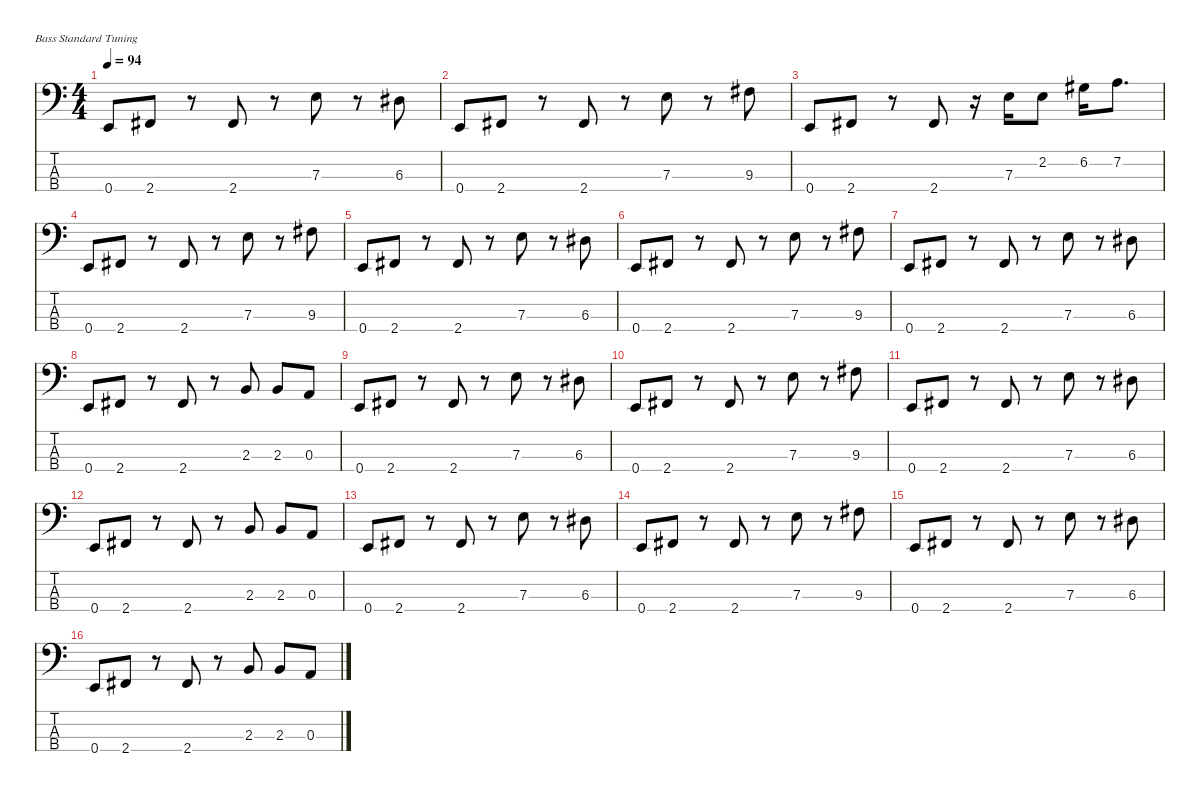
\defaultSystemsLayout 4
\hideDynamics
\bracketExtendMode nobrackets
\singleTrackTrackNamePolicy hidden
\multiTrackTrackNamePolicy hidden
\otherSystemsTrackNameOrientation horizontal
\track ("Andy Rourke" "el.bs.") {instrument electricbassfinger}
\staff {score tabs}
\tuning (G2 D2 A1 E1)
\ts (4 4)
\tempo 94
\clef f4
\ks c
0.4.8{dy f} 2.4{acc #}.8 r.8 2.4{acc #}.8 r.8 7.3.8 r.8 6.3{acc #}.8 |
0.4.8 2.4{acc #}.8 r.8 2.4{acc #}.8 r.8 7.3.8 r.8 9.3{acc #}.8 |
0.4.8 2.4{acc #}.8 r.8 2.4{acc #}.8 r.16 7.3.16 2.2.8 6.2{acc #}.16 7.2.8{d} |
0.4.8 2.4{acc #}.8 r.8 2.4{acc #}.8 r.8 7.3.8 r.8 9.3{acc #}.8 |
0.4.8 2.4{acc #}.8 r.8 2.4{acc #}.8 r.8 7.3.8 r.8 6.3{acc #}.8 |
0.4.8 2.4{acc #}.8 r.8 2.4{acc #}.8 r.8 7.3.8 r.8 9.3{acc #}.8 |
0.4.8 2.4{acc #}.8 r.8 2.4{acc #}.8 r.8 7.3.8 r.8 6.3{acc #}.8 |
0.4.8 2.4{acc #}.8 r.8 2.4{acc #}.8 r.8 2.3.8 2.3.8 0.3.8 |
0.4.8 2.4{acc #}.8 r.8 2.4{acc #}.8 r.8 7.3.8 r.8 6.3{acc #}.8 |
0.4.8 2.4{acc #}.8 r.8 2.4{acc #}.8 r.8 7.3.8 r.8 9.3{acc #}.8 |
0.4.8 2.4{acc #}.8 r.8 2.4{acc #}.8 r.8 7.3.8 r.8 6.3{acc #}.8 |
0.4.8 2.4{acc #}.8 r.8 2.4{acc #}.8 r.8 2.3.8 2.3.8 0.3.8 |
0.4.8 2.4{acc #}.8 r.8 2.4{acc #}.8 r.8 7.3.8 r.8 6.3{acc #}.8 |
0.4.8 2.4{acc #}.8 r.8 2.4{acc #}.8 r.8 7.3.8 r.8 9.3{acc #}.8 |
0.4.8 2.4{acc #}.8 r.8 2.4{acc #}.8 r.8 7.3.8 r.8 6.3{acc #}.8 |
0.4.8 2.4{acc #}.8 r.8 2.4{acc #}.8 r.8 2.3.8 2.3.8 0.3.8
